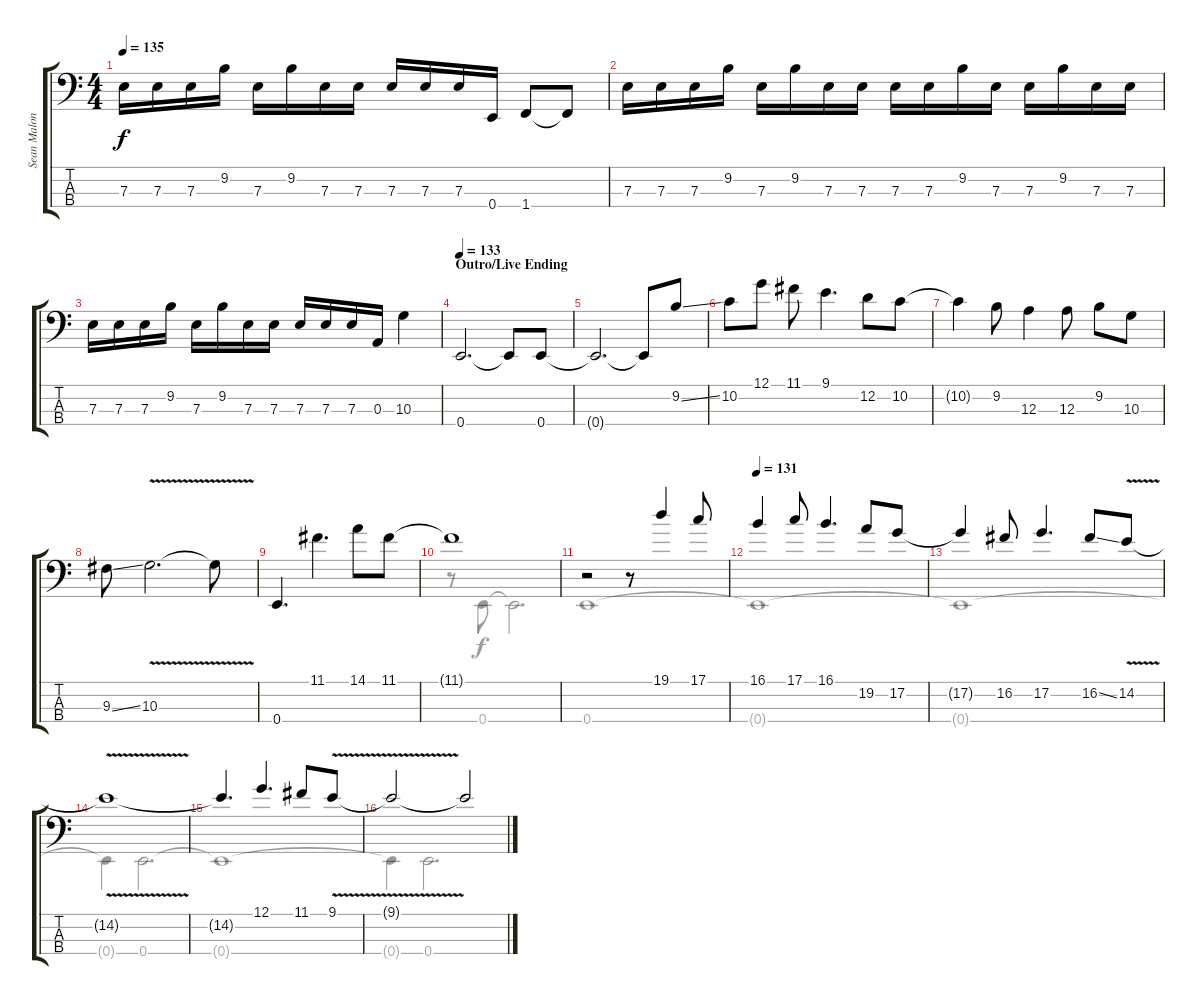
\track ("Sean Malone (fretless bass)" "Sean Malon") {instrument fretlessbass}
\staff {score tabs}
\tuning (G2 D2 A1 E1) {hide}
\voice
\ts (4 4)
\tempo 135
\clef f4
\ks c
7.3.16{dy f} 7.3.16 7.3.16 9.2.16 7.3.16 9.2.16 7.3.16 7.3.16 7.3.16 7.3.16 7.3.16 0.4.16 1.4.8 1.4{t}.8 |
7.3.16 7.3.16 7.3.16 9.2.16 7.3.16 9.2.16 7.3.16 7.3.16 7.3.16 7.3.16 9.2.16 7.3.16 7.3.16 9.2.16 7.3.16 7.3.16 |
7.3.16 7.3.16 7.3.16 9.2.16 7.3.16 9.2.16 7.3.16 7.3.16 7.3.16 7.3.16 7.3.16 0.3.16 10.3.4 |
\section ("" "Outro/Live Ending")
\tempo 133
0.4.2{d} 0.4{t}.8 0.4.8 |
0.4{t}.2{d} 0.4{t}.8 9.2{ss}.8 |
10.2.8 12.1.8 11.1.8 9.1.4{d} 12.2.8 10.2.8 |
10.2{t}.4 9.2.8 12.3.4 12.3.8 9.2.8 10.3.8 |
9.3{ss}.8 10.3{v}.2{d} 10.3{t}.8 |
0.4.4{d} 11.1.4{d} 14.1.8 11.1.8 |
11.1{t}.1 |
r.2 r.8 19.1.4 17.1.8 |
\tempo 131
16.1.4 17.1.8 16.1.4{d} 19.2.8 17.2.8 |
17.2{t}.4 16.2.8 17.2.4{d} 16.2{ss}.8 14.2{v}.8 |
14.2{t}.1 |
14.2{t}.4{d} 12.1.4{d} 11.1.8 9.1{v}.8 |
9.1{t}.2 9.1{t}.2
\voice
\clef f4
\ottava regular
\simile none
\ks c
|
|
|
|
|
|
|
|
|
r.8 0.4.8 0.4{t}.2{d} |
0.4.1 |
0.4{t}.1 |
0.4{t}.1 |
0.4{t}.4 0.4.2{d} |
0.4{t}.1 |
0.4{t}.4 0.4.2{d}
